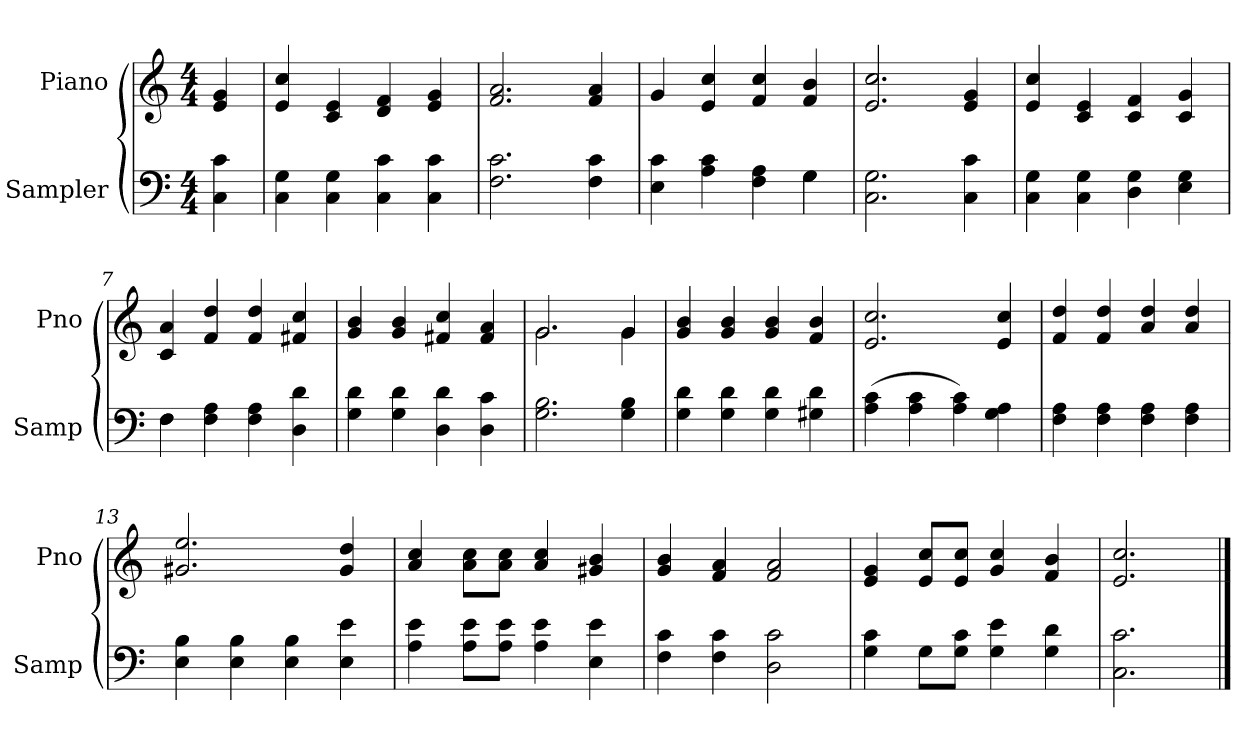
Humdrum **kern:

**kern	**kern
*part2	*part1
*staff2	*staff1
*I"Sampler	*I"Piano
*I'Samp	*I'Pno
*clefF4	*clefG2
*M4/4	*M4/4
=1	=1
4C\ 4c\	4e/ 4g/
=2	=2
4C\ 4G\	4e/ 4cc/
4C\ 4G\	4c/ 4e/
4C\ 4c\	4d/ 4f/
4C\ 4c\	4e/ 4g/
=3	=3
2.F\ 2.c\	2.f/ 2.a/
4F\ 4c\	4f/ 4a/
=4	=4
*^	*
4E\ 4c\	2.ryy	4g/
4A\ 4c\	.	4e/ 4cc/
4F\ 4A\	.	4f/ 4cc/
4G\	4G	4f/ 4b/
*v	*v	*
=5	=5
2.C\ 2.G\	2.e/ 2.cc/
4C\ 4c\	4e/ 4g/
=6	=6
4C\ 4G\	4e/ 4cc/
4C\ 4G\	4c/ 4e/
4D\ 4G\	4c/ 4f/
4E\ 4G\	4c/ 4g/
=7	=7
*^	*
4F\	4F	4c/ 4a/
4F\ 4A\	2.ryy	4f/ 4dd/
4F\ 4A\	.	4f/ 4dd/
4D\ 4d\	.	4f#X/ 4cc/
*v	*v	*
=8	=8
4G\ 4d\	4g/ 4b/
4G\ 4d\	4g/ 4b/
4D\ 4d\	4f#X/ 4cc/
4D\ 4c\	4f#/ 4a/
=9	=9
*	*^
2.G\ 2.B\	2.g/	2.g
4G\ 4B\	4g/	4g
*	*v	*v
=10	=10
4G\ 4d\	4g/ 4b/
4G\ 4d\	4g/ 4b/
4G\ 4d\	4g/ 4b/
4G#X\ 4d\	4f/ 4b/
=11	=11
(4A\ 4c\	2.e/ 2.cc/
4A\ 4c\	.
4A\ 4c\)	.
4G\ 4A\	4e/ 4cc/
=12	=12
4F\ 4A\	4f/ 4dd/
4F\ 4A\	4f/ 4dd/
4F\ 4A\	4a/ 4dd/
4F\ 4A\	4a/ 4dd/
=13	=13
4E\ 4B\	2.g#X/ 2.ee/
4E\ 4B\	.
4E\ 4B\	.
4E\ 4e\	4g#/ 4dd/
=14	=14
4A\ 4e\	4a/ 4cc/
8A\ 8e\L	8a\ 8cc\L
8A\ 8e\J	8a\ 8cc\J
4A\ 4e\	4a/ 4cc/
4E\ 4e\	4g#X/ 4b/
=15	=15
4F\ 4c\	4g/ 4b/
4F\ 4c\	4f/ 4a/
2D\ 2c\	2f/ 2a/
=16	=16
4G\ 4c\	4e/ 4g/
8G\L	8e/ 8cc/L
8G\ 8c\J	8e/ 8cc/J
4G\ 4e\	4g/ 4cc/
4G\ 4d\	4f/ 4b/
=17	=17
2.C\ 2.c\	2.e/ 2.cc/
==	==
*-	*-
